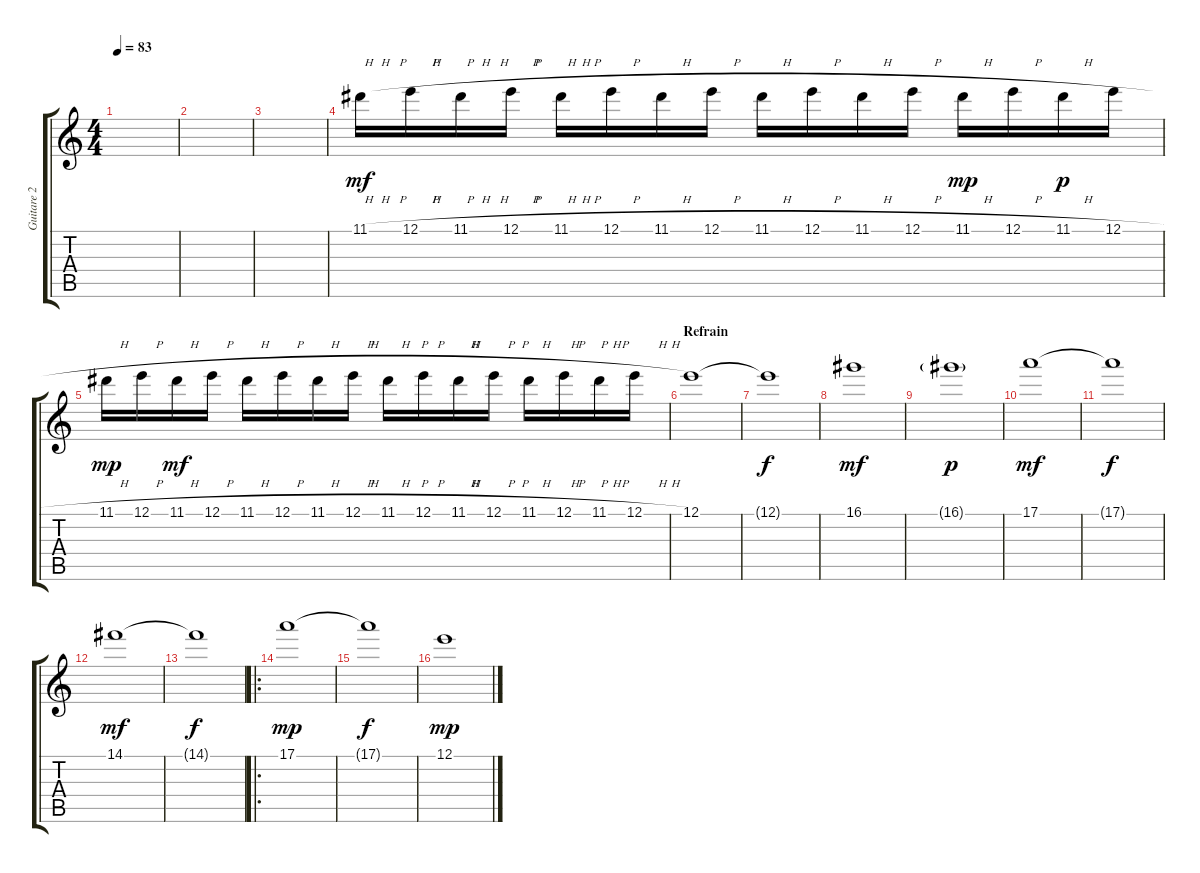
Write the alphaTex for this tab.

\track ("Guitare 2" "Guitare 2") {instrument distortionguitar}
\staff {score tabs}
\tuning (E4 B3 G3 D3 A2 E2) {hide}
\ts (4 4)
\tempo 83
\clef g2
\ks c
|
|
|
11.1{h}.16{dy mf} 12.1{h}.16 11.1{h}.16 12.1{h}.16 11.1{h}.16 12.1{h}.16 11.1{h}.16 12.1{h}.16 11.1{h}.16 12.1{h}.16 11.1{h}.16 12.1{h}.16 11.1{h}.16{dy mp} 12.1{h}.16 11.1{h}.16{dy p} 12.1{h}.16 |
11.1{h}.16{dy mp} 12.1{h}.16 11.1{h}.16{dy mf} 12.1{h}.16 11.1{h}.16 12.1{h}.16 11.1{h}.16 12.1{h}.16 11.1{h}.16 12.1{h}.16 11.1{h}.16 12.1{h}.16 11.1{h}.16 12.1{h}.16 11.1{h}.16 12.1{h}.16 |
\section ("" "Refrain")
12.1.1 |
12.1{t}.1{dy f} |
16.1.1{dy mf} |
16.1{g}.1{dy p} |
17.1.1{dy mf} |
17.1{t}.1{dy f} |
14.1.1{dy mf} |
14.1{t}.1{dy f} |
\ro
17.1.1{dy mp} |
17.1{t}.1{dy f} |
12.1.1{dy mp}
